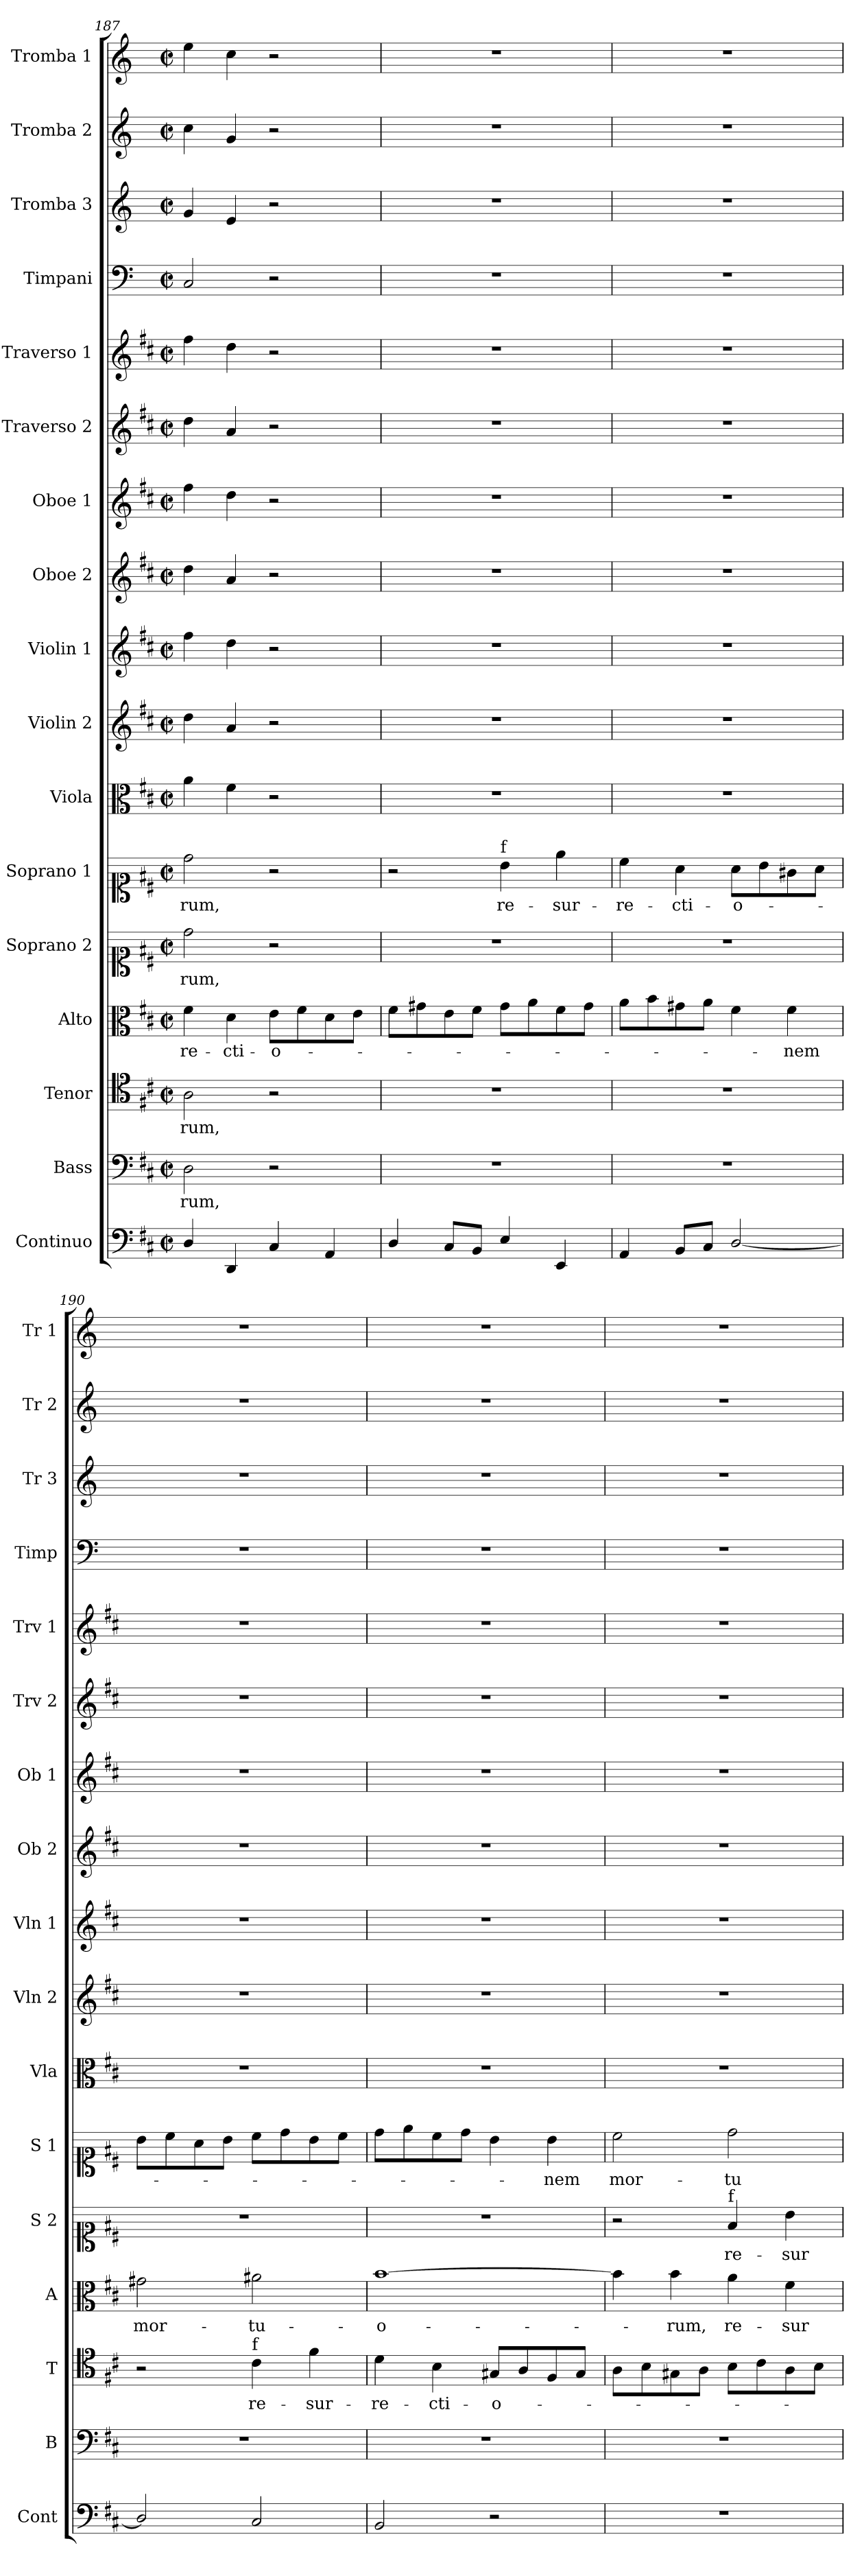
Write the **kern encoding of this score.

**kern	**kern	**text	**kern	**text	**kern	**text	**kern	**text	**kern	**text	**kern	**kern	**kern	**kern	**kern	**kern	**kern	**kern	**kern	**kern	**kern
*part17	*part16	*part16	*part15	*part15	*part14	*part14	*part13	*part13	*part12	*part12	*part11	*part10	*part9	*part8	*part7	*part6	*part5	*part4	*part3	*part2	*part1
*staff17	*staff16	*staff16	*staff15	*staff15	*staff14	*staff14	*staff13	*staff13	*staff12	*staff12	*staff11	*staff10	*staff9	*staff8	*staff7	*staff6	*staff5	*staff4	*staff3	*staff2	*staff1
*I"Continuo	*I"Bass	*	*I"Tenor	*	*I"Alto	*	*I"Soprano 2	*	*I"Soprano 1	*	*I"Viola	*I"Violin 2	*I"Violin 1	*I"Oboe 2	*I"Oboe 1	*I"Traverso 2	*I"Traverso 1	*I"Timpani	*I"Tromba 3	*I"Tromba 2	*I"Tromba 1
*I'Cont	*I'B	*	*I'T	*	*I'A	*	*I'S 2	*	*I'S 1	*	*I'Vla	*I'Vln 2	*I'Vln 1	*I'Ob 2	*I'Ob 1	*I'Trv 2	*I'Trv 1	*I'Timp	*I'Tr 3	*I'Tr 2	*I'Tr 1
*clefF4	*clefF4	*	*clefC4	*	*clefC3	*	*clefC1	*	*clefC1	*	*clefC3	*clefG2	*clefG2	*clefG2	*clefG2	*clefG2	*clefG2	*clefF4	*clefG2	*clefG2	*clefG2
*	*	*	*	*	*	*	*	*	*	*	*	*	*	*	*	*	*	*ITrd-1c-2	*ITrd-1c-2	*ITrd-1c-2	*ITrd-1c-2
*k[f#c#]	*k[f#c#]	*	*k[f#c#]	*	*k[f#c#]	*	*k[f#c#]	*	*k[f#c#]	*	*k[f#c#]	*k[f#c#]	*k[f#c#]	*k[f#c#]	*k[f#c#]	*k[f#c#]	*k[f#c#]	*k[f#c#]	*k[f#c#]	*k[f#c#]	*k[f#c#]
*M2/2	*M2/2	*	*M2/2	*	*M2/2	*	*M2/2	*	*M2/2	*	*M2/2	*M2/2	*M2/2	*M2/2	*M2/2	*M2/2	*M2/2	*M2/2	*M2/2	*M2/2	*M2/2
*met(c|)	*met(c|)	*	*met(c|)	*	*met(c|)	*	*met(c|)	*	*met(c|)	*	*met(c|)	*met(c|)	*met(c|)	*met(c|)	*met(c|)	*met(c|)	*met(c|)	*met(c|)	*met(c|)	*met(c|)	*met(c|)
=187	=187	=187	=187	=187	=187	=187	=187	=187	=187	=187	=187	=187	=187	=187	=187	=187	=187	=187	=187	=187	=187
!	!	!LO:LY:b	!	!LO:LY:b	!	!LO:LY:b	!	!LO:LY:b	!	!LO:LY:b	!	!	!	!	!	!	!	!	!	!	!
4D/	2D\	-rum,	2A\	-rum,	4f#\	-re-	2dd\	-rum,	2dd\	-rum,	4a\	4dd\	4ff#\	4dd\	4ff#\	4dd\	4ff#\	2D/	4a/	4dd\	4ff#\
!	!	!	!	!	!	!LO:LY:b	!	!	!	!	!	!	!	!	!	!	!	!	!	!	!
4DD/	.	.	.	.	4d\	-cti-	.	.	.	.	4f#\	4a/	4dd\	4a/	4dd\	4a/	4dd\	.	4f#/	4a/	4dd\
!	!	!	!	!	!	!LO:LY:b	!	!	!	!	!	!	!	!	!	!	!	!	!	!	!
4C#/	2r	.	2r	.	8e\L	-o-	2r	.	2r	.	2r	2r	2r	2r	2r	2r	2r	2r	2r	2r	2r
.	.	.	.	.	8f#\	.	.	.	.	.	.	.	.	.	.	.	.	.	.	.	.
4AA/	.	.	.	.	8d\	.	.	.	.	.	.	.	.	.	.	.	.	.	.	.	.
.	.	.	.	.	8e\J	.	.	.	.	.	.	.	.	.	.	.	.	.	.	.	.
=188	=188	=188	=188	=188	=188	=188	=188	=188	=188	=188	=188	=188	=188	=188	=188	=188	=188	=188	=188	=188	=188
4D/	1r	.	1r	.	8f#\L	.	1r	.	2r	.	1r	1r	1r	1r	1r	1r	1r	1r	1r	1r	1r
.	.	.	.	.	8g#X\	.	.	.	.	.	.	.	.	.	.	.	.	.	.	.	.
8C#/L	.	.	.	.	8e\	.	.	.	.	.	.	.	.	.	.	.	.	.	.	.	.
8BB/J	.	.	.	.	8f#\J	.	.	.	.	.	.	.	.	.	.	.	.	.	.	.	.
!	!	!	!	!	!	!	!	!	!LO:TX:a:t=f	!	!	!	!	!	!	!	!	!	!	!	!
!	!	!	!	!	!	!	!	!	!	!LO:LY:b	!	!	!	!	!	!	!	!	!	!	!
4E/	.	.	.	.	8g#\L	.	.	.	4b\	re-	.	.	.	.	.	.	.	.	.	.	.
.	.	.	.	.	8a\	.	.	.	.	.	.	.	.	.	.	.	.	.	.	.	.
!	!	!	!	!	!	!	!	!	!	!LO:LY:b	!	!	!	!	!	!	!	!	!	!	!
4EE/	.	.	.	.	8f#\	.	.	.	4ee\	-sur-	.	.	.	.	.	.	.	.	.	.	.
.	.	.	.	.	8g#\J	.	.	.	.	.	.	.	.	.	.	.	.	.	.	.	.
!!LO:PB:g=z
=189	=189	=189	=189	=189	=189	=189	=189	=189	=189	=189	=189	=189	=189	=189	=189	=189	=189	=189	=189	=189	=189
!	!	!	!	!	!	!	!	!	!	!LO:LY:b	!	!	!	!	!	!	!	!	!	!	!
4AA/	1r	.	1r	.	8a\L	.	1r	.	4cc#\	-re-	1r	1r	1r	1r	1r	1r	1r	1r	1r	1r	1r
.	.	.	.	.	8b\	.	.	.	.	.	.	.	.	.	.	.	.	.	.	.	.
!	!	!	!	!	!	!	!	!	!	!LO:LY:b	!	!	!	!	!	!	!	!	!	!	!
8BB/L	.	.	.	.	8g#X\	.	.	.	4a\	-cti-	.	.	.	.	.	.	.	.	.	.	.
8C#/J	.	.	.	.	8a\J	.	.	.	.	.	.	.	.	.	.	.	.	.	.	.	.
!	!	!	!	!	!	!	!	!	!	!LO:LY:b	!	!	!	!	!	!	!	!	!	!	!
[2D/	.	.	.	.	4f#\	.	.	.	8a\L	-o-	.	.	.	.	.	.	.	.	.	.	.
.	.	.	.	.	.	.	.	.	8b\	.	.	.	.	.	.	.	.	.	.	.	.
!	!	!	!	!	!	!LO:LY:b	!	!	!	!	!	!	!	!	!	!	!	!	!	!	!
.	.	.	.	.	4f#\	-nem	.	.	8g#X\	.	.	.	.	.	.	.	.	.	.	.	.
.	.	.	.	.	.	.	.	.	8a\J	.	.	.	.	.	.	.	.	.	.	.	.
=190	=190	=190	=190	=190	=190	=190	=190	=190	=190	=190	=190	=190	=190	=190	=190	=190	=190	=190	=190	=190	=190
!	!	!	!	!	!	!LO:LY:b	!	!	!	!	!	!	!	!	!	!	!	!	!	!	!
2D/]	1r	.	2r	.	2g#X\	mor-	1r	.	8b\L	.	1r	1r	1r	1r	1r	1r	1r	1r	1r	1r	1r
.	.	.	.	.	.	.	.	.	8cc#\	.	.	.	.	.	.	.	.	.	.	.	.
.	.	.	.	.	.	.	.	.	8a\	.	.	.	.	.	.	.	.	.	.	.	.
.	.	.	.	.	.	.	.	.	8b\J	.	.	.	.	.	.	.	.	.	.	.	.
!	!	!	!LO:TX:a:t=f	!	!	!	!	!	!	!	!	!	!	!	!	!	!	!	!	!	!
!	!	!	!	!LO:LY:b	!	!LO:LY:b	!	!	!	!	!	!	!	!	!	!	!	!	!	!	!
2C#/	.	.	4c#\	re-	2a#X\	-tu-	.	.	8cc#\L	.	.	.	.	.	.	.	.	.	.	.	.
.	.	.	.	.	.	.	.	.	8dd\	.	.	.	.	.	.	.	.	.	.	.	.
!	!	!	!	!LO:LY:b	!	!	!	!	!	!	!	!	!	!	!	!	!	!	!	!	!
.	.	.	4f#\	-sur-	.	.	.	.	8b\	.	.	.	.	.	.	.	.	.	.	.	.
.	.	.	.	.	.	.	.	.	8cc#\J	.	.	.	.	.	.	.	.	.	.	.	.
=191	=191	=191	=191	=191	=191	=191	=191	=191	=191	=191	=191	=191	=191	=191	=191	=191	=191	=191	=191	=191	=191
!	!	!	!	!LO:LY:b	!	!LO:LY:b	!	!	!	!	!	!	!	!	!	!	!	!	!	!	!
2BB/	1r	.	4d\	-re-	[1b	-o-	1r	.	8dd\L	.	1r	1r	1r	1r	1r	1r	1r	1r	1r	1r	1r
.	.	.	.	.	.	.	.	.	8ee\	.	.	.	.	.	.	.	.	.	.	.	.
!	!	!	!	!LO:LY:b	!	!	!	!	!	!	!	!	!	!	!	!	!	!	!	!	!
.	.	.	4B\	-cti-	.	.	.	.	8cc#\	.	.	.	.	.	.	.	.	.	.	.	.
.	.	.	.	.	.	.	.	.	8dd\J	.	.	.	.	.	.	.	.	.	.	.	.
!	!	!	!	!LO:LY:b	!	!	!	!	!	!	!	!	!	!	!	!	!	!	!	!	!
2r	.	.	8G#X/L	-o-	.	.	.	.	4b\	.	.	.	.	.	.	.	.	.	.	.	.
.	.	.	8A/	.	.	.	.	.	.	.	.	.	.	.	.	.	.	.	.	.	.
!	!	!	!	!	!	!	!	!	!	!LO:LY:b	!	!	!	!	!	!	!	!	!	!	!
.	.	.	8F#/	.	.	.	.	.	4b\	-nem	.	.	.	.	.	.	.	.	.	.	.
.	.	.	8G#/J	.	.	.	.	.	.	.	.	.	.	.	.	.	.	.	.	.	.
=192	=192	=192	=192	=192	=192	=192	=192	=192	=192	=192	=192	=192	=192	=192	=192	=192	=192	=192	=192	=192	=192
!	!	!	!	!	!	!	!	!	!	!LO:LY:b	!	!	!	!	!	!	!	!	!	!	!
1r	1r	.	8A\L	.	4b\]	.	2r	.	2cc#\	mor-	1r	1r	1r	1r	1r	1r	1r	1r	1r	1r	1r
.	.	.	8B\	.	.	.	.	.	.	.	.	.	.	.	.	.	.	.	.	.	.
!	!	!	!	!	!	!LO:LY:b	!	!	!	!	!	!	!	!	!	!	!	!	!	!	!
.	.	.	8G#X\	.	4b\	-rum,	.	.	.	.	.	.	.	.	.	.	.	.	.	.	.
.	.	.	8A\J	.	.	.	.	.	.	.	.	.	.	.	.	.	.	.	.	.	.
!	!	!	!	!	!	!	!LO:TX:a:t=f	!	!	!	!	!	!	!	!	!	!	!	!	!	!
!	!	!	!	!	!	!LO:LY:b	!	!LO:LY:b	!	!LO:LY:b	!	!	!	!	!	!	!	!	!	!	!
.	.	.	8B\L	.	4a\	re-	4f#/	re-	2dd\	-tu-	.	.	.	.	.	.	.	.	.	.	.
.	.	.	8c#\	.	.	.	.	.	.	.	.	.	.	.	.	.	.	.	.	.	.
!	!	!	!	!	!	!LO:LY:b	!	!LO:LY:b	!	!	!	!	!	!	!	!	!	!	!	!	!
.	.	.	8A\	.	4f#\	-sur-	4b\	-sur-	.	.	.	.	.	.	.	.	.	.	.	.	.
.	.	.	8B\J	.	.	.	.	.	.	.	.	.	.	.	.	.	.	.	.	.	.
=	=	=	=	=	=	=	=	=	=	=	=	=	=	=	=	=	=	=	=	=	=
*-	*-	*-	*-	*-	*-	*-	*-	*-	*-	*-	*-	*-	*-	*-	*-	*-	*-	*-	*-	*-	*-
